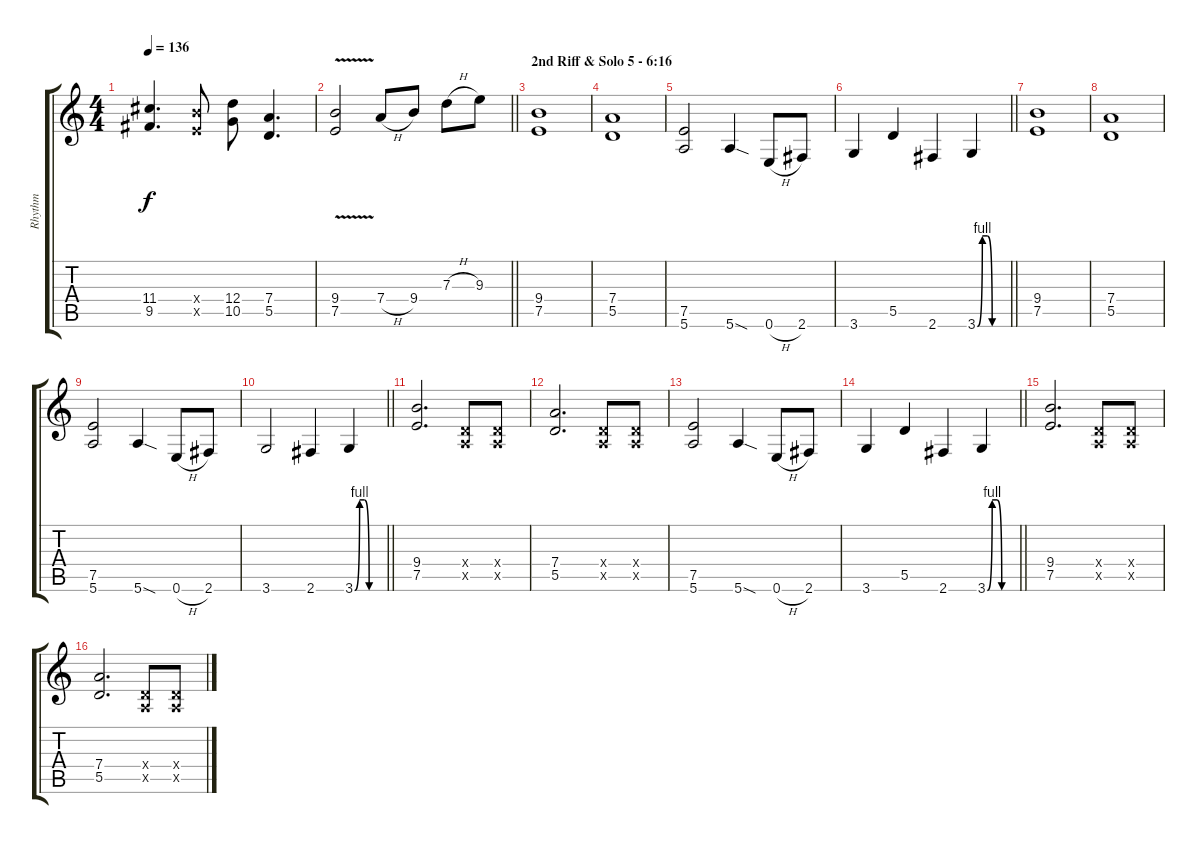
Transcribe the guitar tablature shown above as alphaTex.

\track ("Rhythm" "Rhythm") {instrument distortionguitar}
\staff {score tabs}
\tuning (E4 B3 G3 D3 A2 E2) {hide}
\ts (4 4)
\tempo 136
\clef g2
\ks c
(11.4 9.5).4{d dy f} (9.4{x} 7.5{x}).8 (12.4 10.5).8 (7.4 5.5).4{d} |
\barLineRight lightlight
(9.4{v} 7.5{v}).2 7.4{h}.8 9.4.8 7.3{h}.8 9.3.8 |
\section ("" "2nd Riff & Solo 5 - 6:16")
(9.4 7.5).1 |
(7.4 5.5).1 |
(7.5 5.6).2 5.6{sod}.4 0.6{h}.8 2.6.8 |
\barLineRight lightlight
3.6.4 5.5.4 2.6.4 3.6{be (custom 0 0 10 4 20 4 30 0 60 0)}.4 |
(9.4 7.5).1 |
(7.4 5.5).1 |
(7.5 5.6).2 5.6{sod}.4 0.6{h}.8 2.6.8 |
\barLineRight lightlight
3.6.2 2.6.4 3.6{be (custom 0 0 10 4 20 4 30 0 60 0)}.4 |
(9.4 7.5).2{d} (0.4{x} 0.5{x}).8 (0.4{x} 0.5{x}).8 |
(7.4 5.5).2{d} (0.4{x} 0.5{x}).8 (0.4{x} 0.5{x}).8 |
(7.5 5.6).2 5.6{sod}.4 0.6{h}.8 2.6.8 |
\barLineRight lightlight
3.6.4 5.5.4 2.6.4 3.6{be (custom 0 0 10 4 20 4 30 0 60 0)}.4 |
(9.4 7.5).2{d} (0.4{x} 0.5{x}).8 (0.4{x} 0.5{x}).8 |
(7.4 5.5).2{d} (0.4{x} 0.5{x}).8 (0.4{x} 0.5{x}).8
